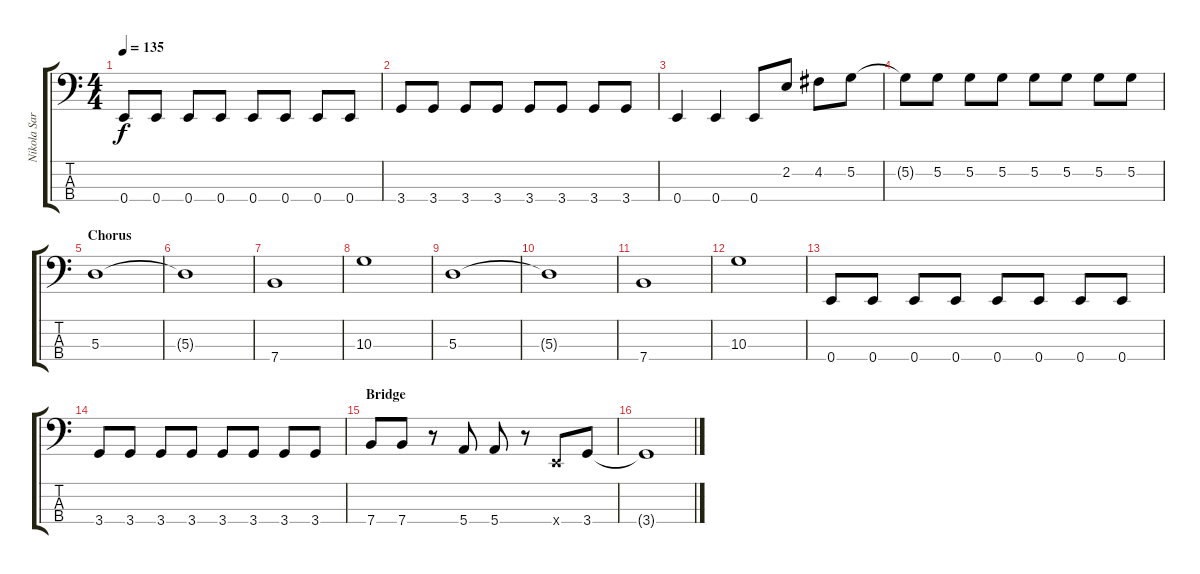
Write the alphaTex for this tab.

\track ("Nikola Sarcevic" "Nikola Sar") {instrument electricbasspick}
\staff {score tabs}
\tuning (G2 D2 A1 E1) {hide}
\ts (4 4)
\tempo 135
\clef f4
\ks c
0.4.8{dy f} 0.4.8 0.4.8 0.4.8 0.4.8 0.4.8 0.4.8 0.4.8 |
3.4.8 3.4.8 3.4.8 3.4.8 3.4.8 3.4.8 3.4.8 3.4.8 |
0.4.4 0.4.4 0.4.8 2.2.8 4.2.8 5.2.8 |
5.2{t}.8 5.2.8 5.2.8 5.2.8 5.2.8 5.2.8 5.2.8 5.2.8 |
\section ("" "Chorus")
5.3.1 |
5.3{t}.1 |
7.4.1 |
10.3.1 |
5.3.1 |
5.3{t}.1 |
7.4.1 |
10.3.1 |
0.4.8 0.4.8 0.4.8 0.4.8 0.4.8 0.4.8 0.4.8 0.4.8 |
3.4.8 3.4.8 3.4.8 3.4.8 3.4.8 3.4.8 3.4.8 3.4.8 |
\section ("" "Bridge")
7.4.8 7.4.8 r.8 5.4.8 5.4.8 r.8 0.4{x}.8 3.4.8 |
3.4{t}.1
